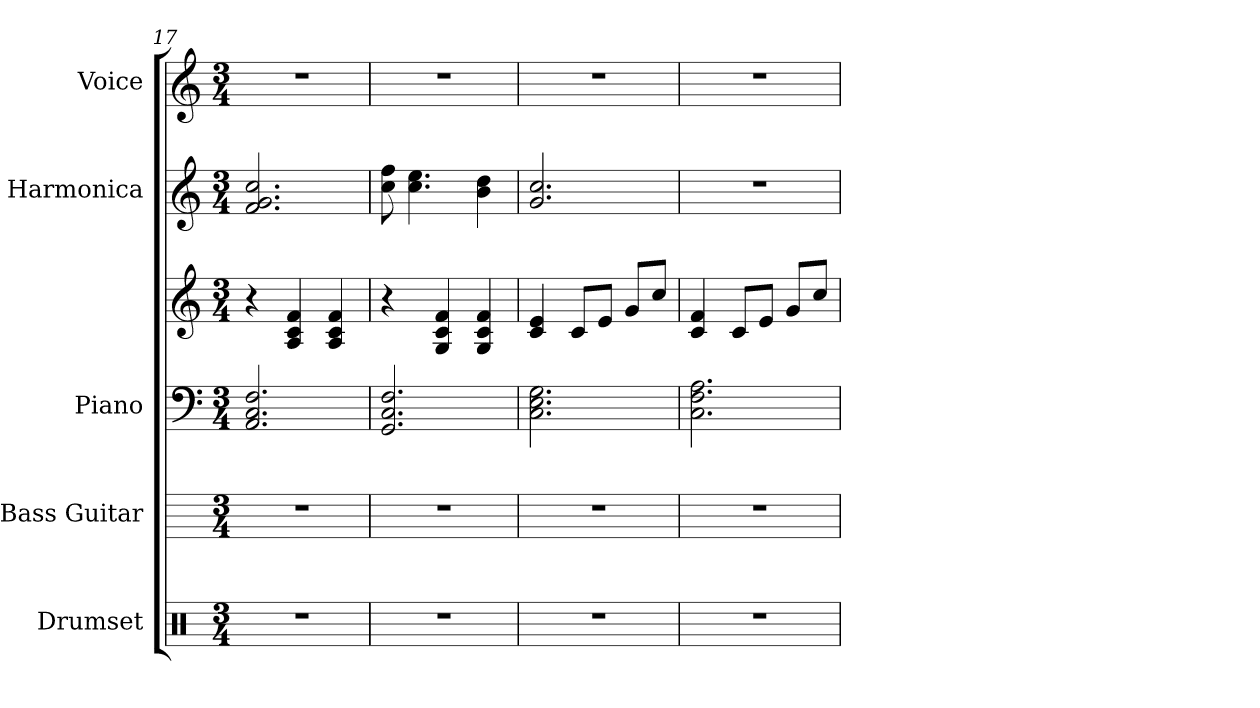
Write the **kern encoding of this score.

**kern	**kern	**kern	**kern	**kern	**kern
*part5	*part4	*part3	*part3	*part2	*part1
*staff6	*staff5	*staff4	*staff3	*staff2	*staff1
*I"Drumset	*I"Bass Guitar	*I"Piano	*	*I"Harmonica	*I"Voice
*I'D. Set	*I'B. Guit.	*I'Pno.	*	*I'Harm.	*I'Vo.
*clefX	*	*clefF4	*clefG2	*clefG2	*clefG2
*	*ITrd7c12	*	*	*	*
*k[]	*k[]	*k[]	*k[]	*k[]	*k[]
*M3/4	*M3/4	*M3/4	*M3/4	*M3/4	*M3/4
=17	=17	=17	=17	=17	=17
2.r	2.r	2.AA/ 2.C/ 2.F/	4r	2.f/ 2.g/ 2.cc/	2.r
.	.	.	4A/ 4c/ 4f/	.	.
.	.	.	4A/ 4c/ 4f/	.	.
=18	=18	=18	=18	=18	=18
2.r	2.r	2.GG/ 2.C/ 2.F/	4r	8cc\ 8ff\	2.r
.	.	.	.	4.cc\ 4.ee\	.
.	.	.	4G/ 4c/ 4f/	.	.
.	.	.	4G/ 4c/ 4f/	4b\ 4dd\	.
=19	=19	=19	=19	=19	=19
2.r	2.r	2.C\ 2.E\ 2.G\	4c/ 4e/	2.g/ 2.cc/	2.r
.	.	.	8c/L	.	.
.	.	.	8e/J	.	.
.	.	.	8g/L	.	.
.	.	.	8cc/J	.	.
=20	=20	=20	=20	=20	=20
2.r	2.r	2.C\ 2.F\ 2.A\	4c/ 4f/	2.r	2.r
.	.	.	8c/L	.	.
.	.	.	8e/J	.	.
.	.	.	8g/L	.	.
.	.	.	8cc/J	.	.
=	=	=	=	=	=
*-	*-	*-	*-	*-	*-
